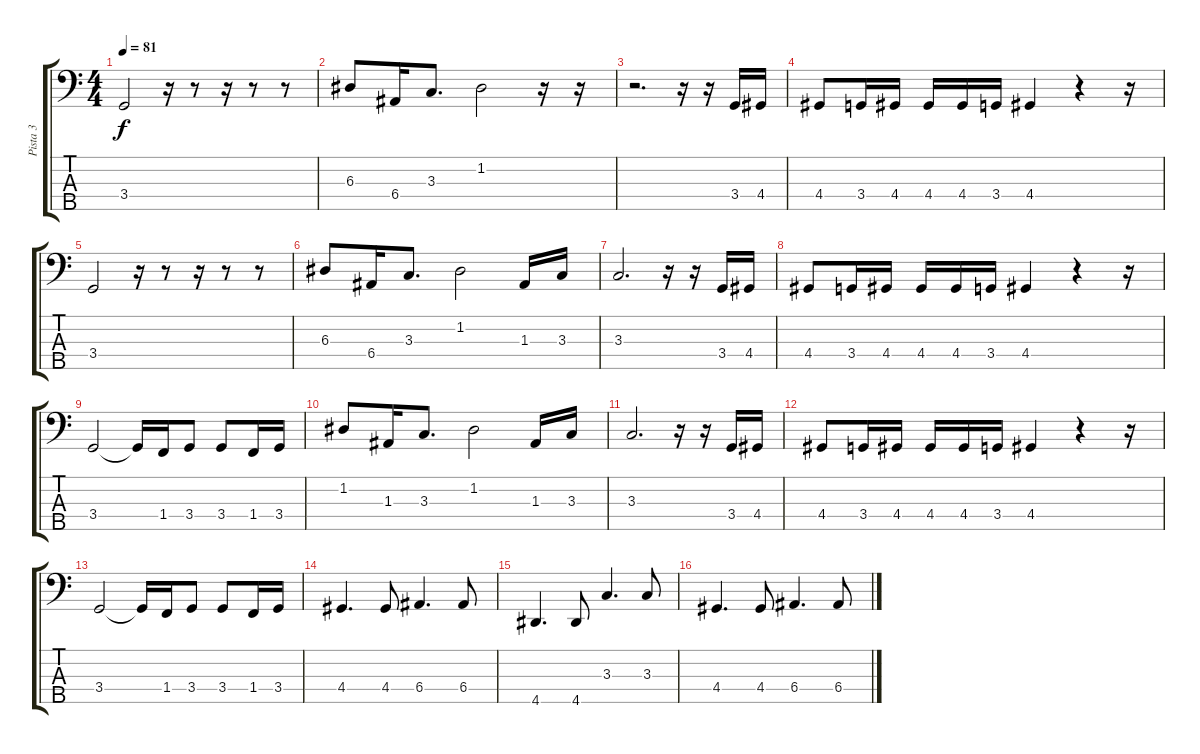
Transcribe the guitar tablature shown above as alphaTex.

\track ("Pista 3" "Pista 3") {instrument electricbassfinger}
\staff {score tabs}
\tuning (G2 D2 A1 E1 B0) {hide}
\ts (4 4)
\tempo 81
\clef f4
\ks c
3.4.2{dy f} r.16 r.8 r.16 r.8 r.8 |
6.3.8 6.4.16 3.3.8{d} 1.2.2 r.16 r.16 |
r.2{d} r.16 r.16 3.4.16 4.4.16 |
4.4.8 3.4.16 4.4.16 4.4.16 4.4.16 3.4.16 4.4.4 r.4 r.16 |
3.4.2 r.16 r.8 r.16 r.8 r.8 |
6.3.8 6.4.16 3.3.8{d} 1.2.2 1.3.16 3.3.16 |
3.3.2{d} r.16 r.16 3.4.16 4.4.16 |
4.4.8 3.4.16 4.4.16 4.4.16 4.4.16 3.4.16 4.4.4 r.4 r.16 |
3.4.2 3.4{t}.16 1.4.16 3.4.8 3.4.8 1.4.16 3.4.16 |
1.2.8 1.3.16 3.3.8{d} 1.2.2 1.3.16 3.3.16 |
3.3.2{d} r.16 r.16 3.4.16 4.4.16 |
4.4.8 3.4.16 4.4.16 4.4.16 4.4.16 3.4.16 4.4.4 r.4 r.16 |
3.4.2 3.4{t}.16 1.4.16 3.4.8 3.4.8 1.4.16 3.4.16 |
4.4.4{d} 4.4.8 6.4.4{d} 6.4.8 |
4.5.4{d} 4.5.8 3.3.4{d} 3.3.8 |
4.4.4{d} 4.4.8 6.4.4{d} 6.4.8
